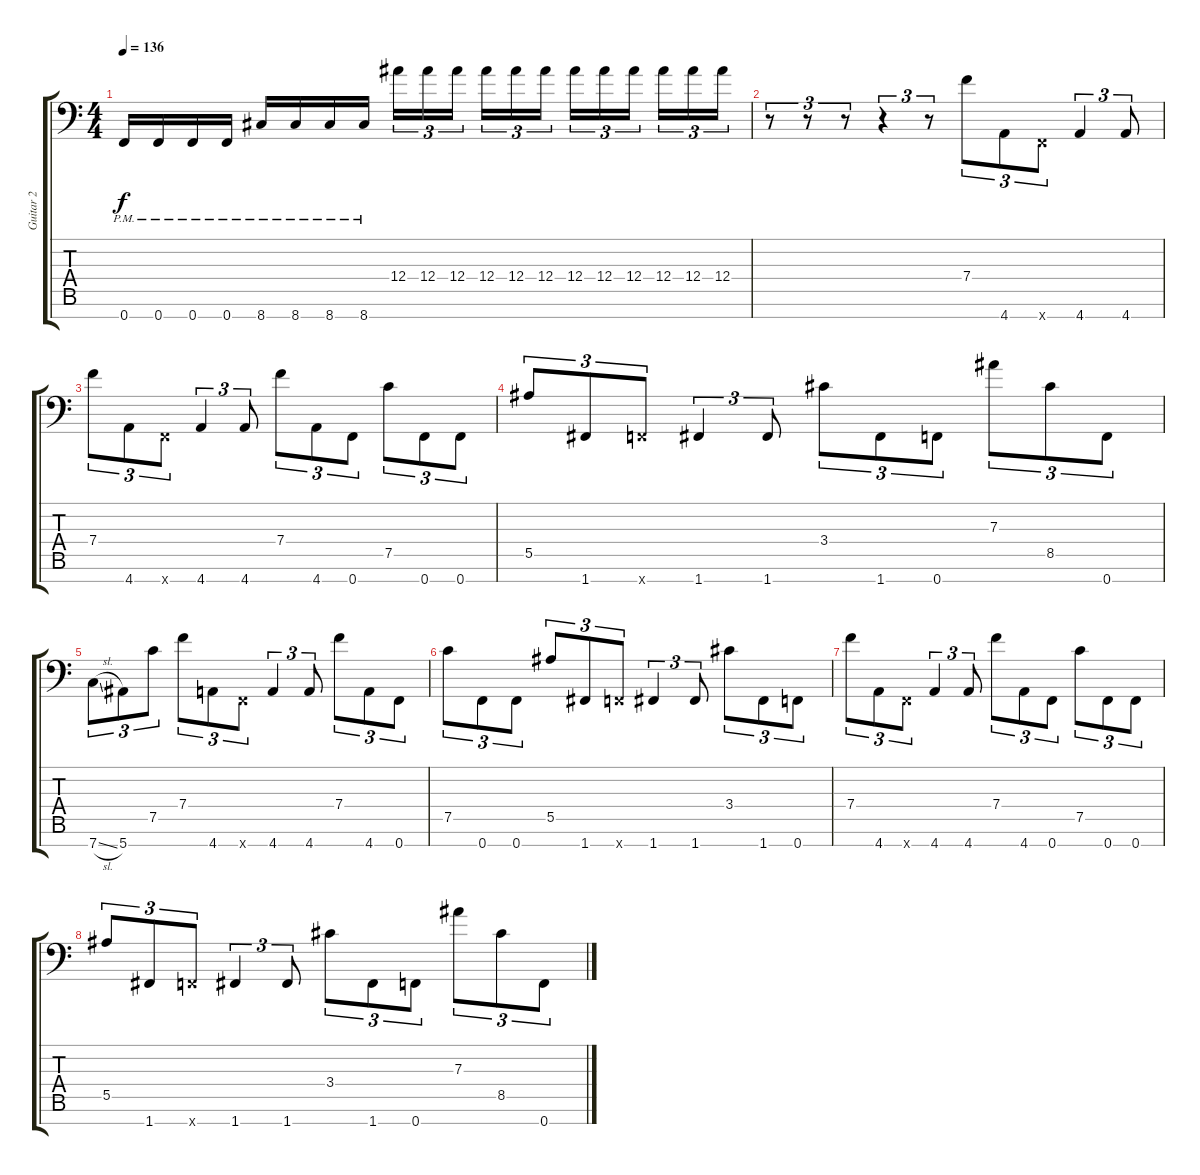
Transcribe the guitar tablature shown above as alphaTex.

\track ("Guitar 2" "Guitar 2") {instrument distortionguitar}
\staff {score tabs}
\tuning (Bb3 F3 Eb3 Bb2 F2 Bb1 F1) {hide}
\ts (4 4)
\tempo 136
\clef f4
\ks c
0.7{pm}.16{dy f} 0.7{pm}.16 0.7{pm}.16 0.7{pm}.16 8.7{pm}.16 8.7{pm}.16 8.7{pm}.16 8.7{pm}.16 12.4.16{tu (3 2)} 12.4.16{tu (3 2)} 12.4.16{tu (3 2)} 12.4.16{tu (3 2)} 12.4.16{tu (3 2)} 12.4.16{tu (3 2)} 12.4.16{tu (3 2)} 12.4.16{tu (3 2)} 12.4.16{tu (3 2)} 12.4.16{tu (3 2)} 12.4.16{tu (3 2)} 12.4.16{tu (3 2)} |
r.8{tu (3 2)} r.8{tu (3 2)} r.8{tu (3 2)} r.4{tu (3 2)} r.8{tu (3 2)} 7.4.8{tu (3 2)} 4.7.8{tu (3 2)} 0.7{x}.8{tu (3 2)} 4.7.4{tu (3 2)} 4.7.8{tu (3 2)} |
7.4.8{tu (3 2)} 4.7.8{tu (3 2)} 0.7{x}.8{tu (3 2)} 4.7.4{tu (3 2)} 4.7.8{tu (3 2)} 7.4.8{tu (3 2)} 4.7.8{tu (3 2)} 0.7.8{tu (3 2)} 7.5.8{tu (3 2)} 0.7.8{tu (3 2)} 0.7.8{tu (3 2)} |
5.5.8{tu (3 2)} 1.7.8{tu (3 2)} 0.7{x}.8{tu (3 2)} 1.7.4{tu (3 2)} 1.7.8{tu (3 2)} 3.4.8{tu (3 2)} 1.7.8{tu (3 2)} 0.7.8{tu (3 2)} 7.3.8{tu (3 2)} 8.5.8{tu (3 2)} 0.7.8{tu (3 2)} |
7.7{sl}.8{tu (3 2)} 5.7.8{tu (3 2)} 7.5.8{tu (3 2)} 7.4.8{tu (3 2)} 4.7.8{tu (3 2)} 0.7{x}.8{tu (3 2)} 4.7.4{tu (3 2)} 4.7.8{tu (3 2)} 7.4.8{tu (3 2)} 4.7.8{tu (3 2)} 0.7.8{tu (3 2)} |
7.5.8{tu (3 2)} 0.7.8{tu (3 2)} 0.7.8{tu (3 2)} 5.5.8{tu (3 2)} 1.7.8{tu (3 2)} 0.7{x}.8{tu (3 2)} 1.7.4{tu (3 2)} 1.7.8{tu (3 2)} 3.4.8{tu (3 2)} 1.7.8{tu (3 2)} 0.7.8{tu (3 2)} |
7.4.8{tu (3 2)} 4.7.8{tu (3 2)} 0.7{x}.8{tu (3 2)} 4.7.4{tu (3 2)} 4.7.8{tu (3 2)} 7.4.8{tu (3 2)} 4.7.8{tu (3 2)} 0.7.8{tu (3 2)} 7.5.8{tu (3 2)} 0.7.8{tu (3 2)} 0.7.8{tu (3 2)} |
5.5.8{tu (3 2)} 1.7.8{tu (3 2)} 0.7{x}.8{tu (3 2)} 1.7.4{tu (3 2)} 1.7.8{tu (3 2)} 3.4.8{tu (3 2)} 1.7.8{tu (3 2)} 0.7.8{tu (3 2)} 7.3.8{tu (3 2)} 8.5.8{tu (3 2)} 0.7.8{tu (3 2)}
